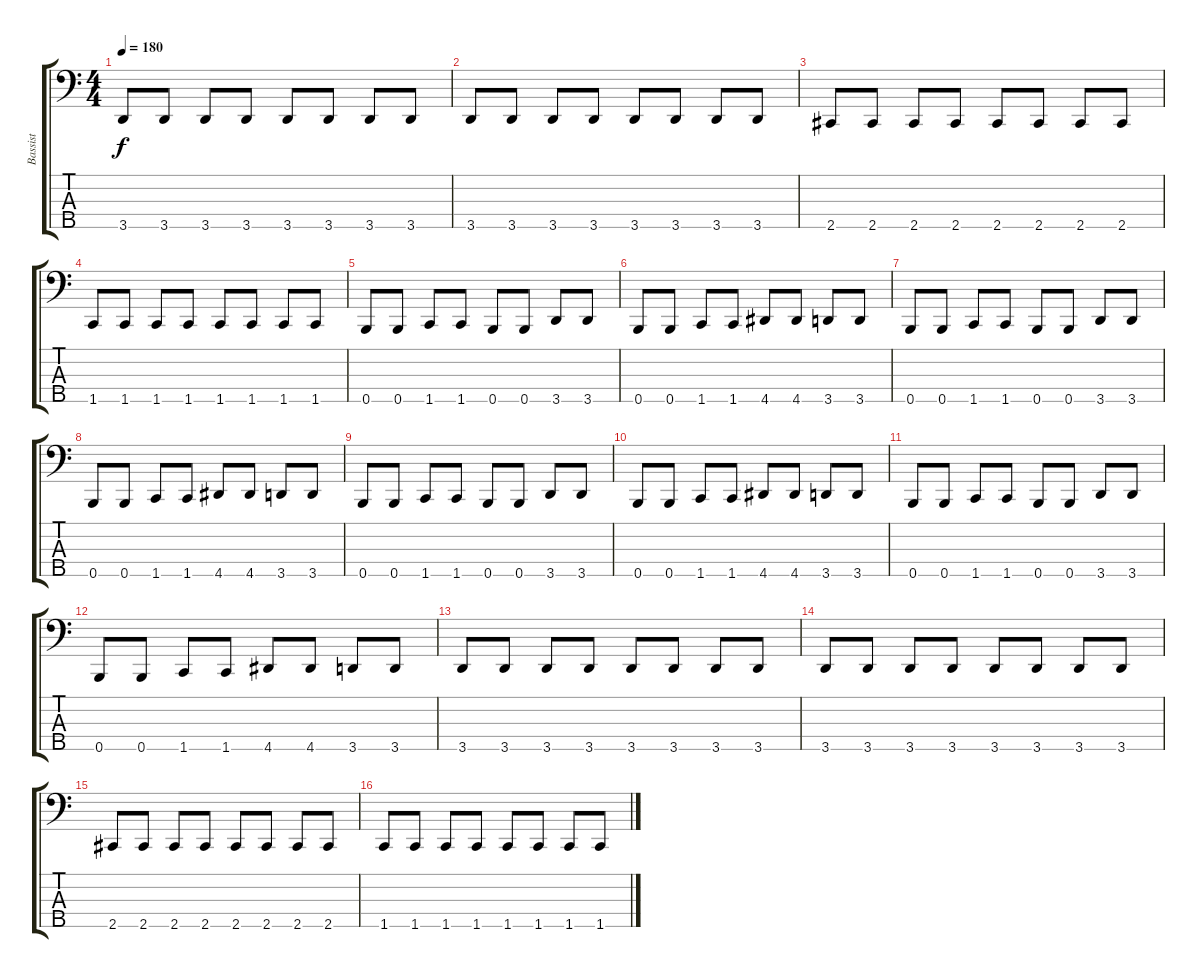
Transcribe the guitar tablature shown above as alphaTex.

\track ("Bassist" "Bassist") {instrument electricbasspick}
\staff {score tabs}
\tuning (G2 D2 A1 E1 B0) {hide}
\ts (4 4)
\tempo 180
\clef f4
\ks c
3.5.8{dy f} 3.5.8 3.5.8 3.5.8 3.5.8 3.5.8 3.5.8 3.5.8 |
3.5.8 3.5.8 3.5.8 3.5.8 3.5.8 3.5.8 3.5.8 3.5.8 |
2.5.8 2.5.8 2.5.8 2.5.8 2.5.8 2.5.8 2.5.8 2.5.8 |
1.5.8 1.5.8 1.5.8 1.5.8 1.5.8 1.5.8 1.5.8 1.5.8 |
0.5.8 0.5.8 1.5.8 1.5.8 0.5.8 0.5.8 3.5.8 3.5.8 |
0.5.8 0.5.8 1.5.8 1.5.8 4.5.8 4.5.8 3.5.8 3.5.8 |
0.5.8 0.5.8 1.5.8 1.5.8 0.5.8 0.5.8 3.5.8 3.5.8 |
0.5.8 0.5.8 1.5.8 1.5.8 4.5.8 4.5.8 3.5.8 3.5.8 |
0.5.8 0.5.8 1.5.8 1.5.8 0.5.8 0.5.8 3.5.8 3.5.8 |
0.5.8 0.5.8 1.5.8 1.5.8 4.5.8 4.5.8 3.5.8 3.5.8 |
0.5.8 0.5.8 1.5.8 1.5.8 0.5.8 0.5.8 3.5.8 3.5.8 |
0.5.8 0.5.8 1.5.8 1.5.8 4.5.8 4.5.8 3.5.8 3.5.8 |
3.5.8 3.5.8 3.5.8 3.5.8 3.5.8 3.5.8 3.5.8 3.5.8 |
3.5.8 3.5.8 3.5.8 3.5.8 3.5.8 3.5.8 3.5.8 3.5.8 |
2.5.8 2.5.8 2.5.8 2.5.8 2.5.8 2.5.8 2.5.8 2.5.8 |
1.5.8 1.5.8 1.5.8 1.5.8 1.5.8 1.5.8 1.5.8 1.5.8
